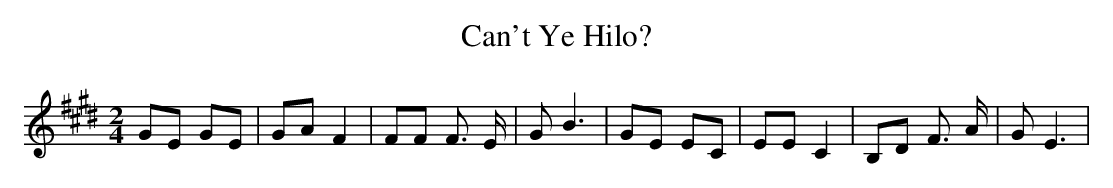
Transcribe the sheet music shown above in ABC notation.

X:1
T:Can't Ye Hilo?
M:2/4
L:1/8
K:E
 GE GE| GA F2| FF F3/2 E/2| G B3| GE EC| EE C2| B,D F3/2 A/2| G E3|\
